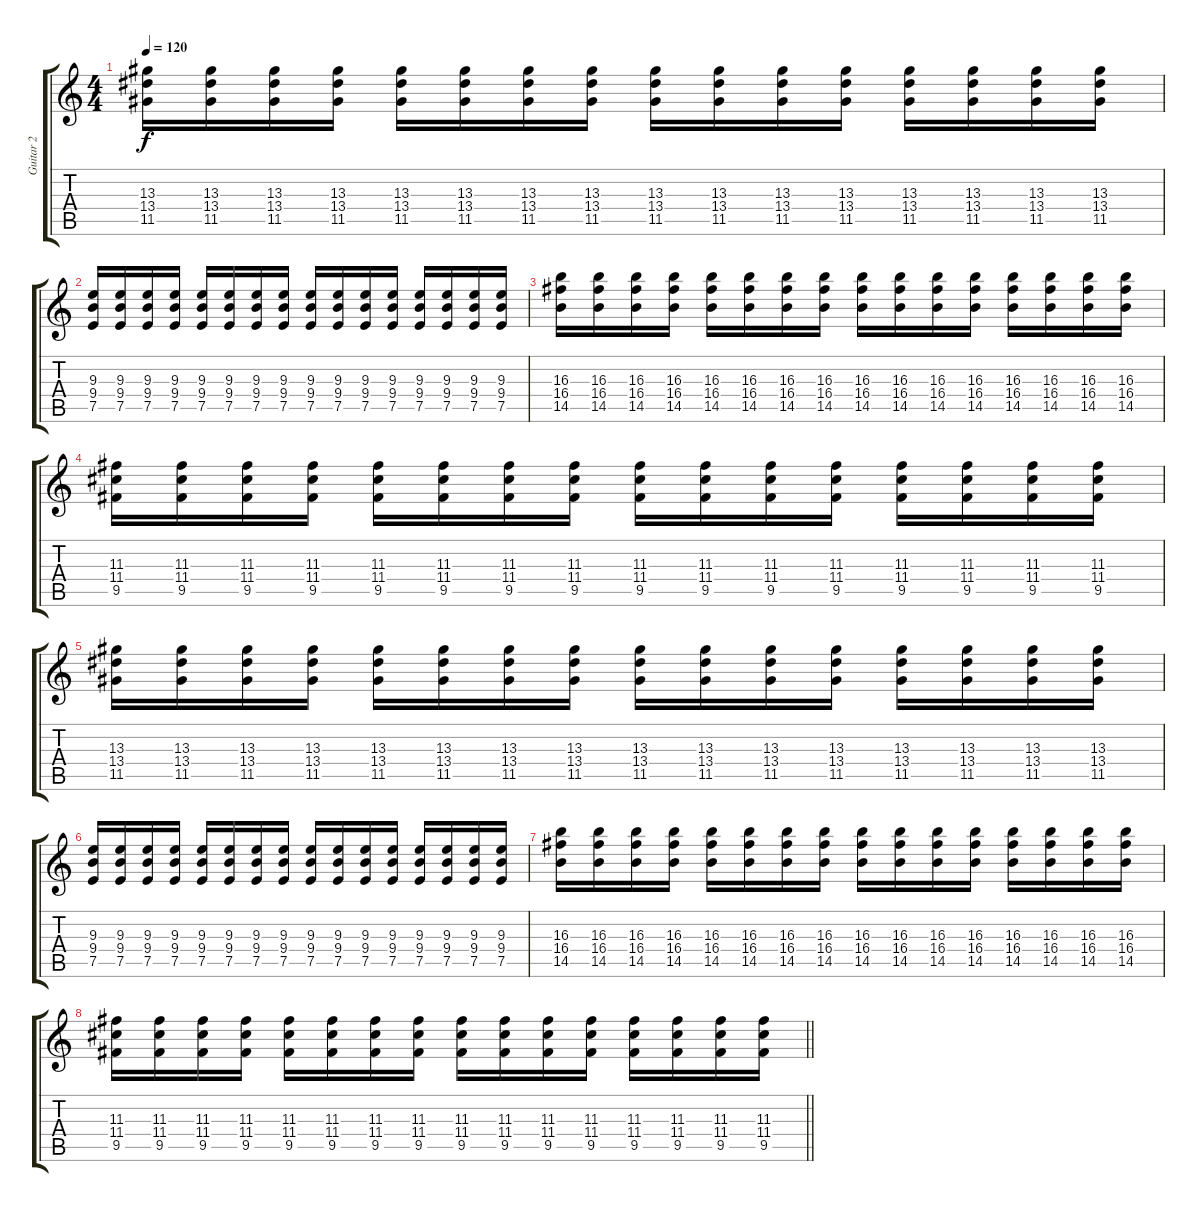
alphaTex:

\track ("Guitar 2" "Guitar 2") {instrument distortionguitar}
\staff {score tabs}
\tuning (E4 B3 G3 D3 A2 E2) {hide}
\ts (4 4)
\tempo 120
\clef g2
\ks c
(13.3 13.4 11.5).16{dy f} (13.3 13.4 11.5).16 (13.3 13.4 11.5).16 (13.3 13.4 11.5).16 (13.3 13.4 11.5).16 (13.3 13.4 11.5).16 (13.3 13.4 11.5).16 (13.3 13.4 11.5).16 (13.3 13.4 11.5).16 (13.3 13.4 11.5).16 (13.3 13.4 11.5).16 (13.3 13.4 11.5).16 (13.3 13.4 11.5).16 (13.3 13.4 11.5).16 (13.3 13.4 11.5).16 (13.3 13.4 11.5).16 |
(9.3 9.4 7.5).16 (9.3 9.4 7.5).16 (9.3 9.4 7.5).16 (9.3 9.4 7.5).16 (9.3 9.4 7.5).16 (9.3 9.4 7.5).16 (9.3 9.4 7.5).16 (9.3 9.4 7.5).16 (9.3 9.4 7.5).16 (9.3 9.4 7.5).16 (9.3 9.4 7.5).16 (9.3 9.4 7.5).16 (9.3 9.4 7.5).16 (9.3 9.4 7.5).16 (9.3 9.4 7.5).16 (9.3 9.4 7.5).16 |
(16.3 16.4 14.5).16 (16.3 16.4 14.5).16 (16.3 16.4 14.5).16 (16.3 16.4 14.5).16 (16.3 16.4 14.5).16 (16.3 16.4 14.5).16 (16.3 16.4 14.5).16 (16.3 16.4 14.5).16 (16.3 16.4 14.5).16 (16.3 16.4 14.5).16 (16.3 16.4 14.5).16 (16.3 16.4 14.5).16 (16.3 16.4 14.5).16 (16.3 16.4 14.5).16 (16.3 16.4 14.5).16 (16.3 16.4 14.5).16 |
(11.3 11.4 9.5).16 (11.3 11.4 9.5).16 (11.3 11.4 9.5).16 (11.3 11.4 9.5).16 (11.3 11.4 9.5).16 (11.3 11.4 9.5).16 (11.3 11.4 9.5).16 (11.3 11.4 9.5).16 (11.3 11.4 9.5).16 (11.3 11.4 9.5).16 (11.3 11.4 9.5).16 (11.3 11.4 9.5).16 (11.3 11.4 9.5).16 (11.3 11.4 9.5).16 (11.3 11.4 9.5).16 (11.3 11.4 9.5).16 |
(13.3 13.4 11.5).16 (13.3 13.4 11.5).16 (13.3 13.4 11.5).16 (13.3 13.4 11.5).16 (13.3 13.4 11.5).16 (13.3 13.4 11.5).16 (13.3 13.4 11.5).16 (13.3 13.4 11.5).16 (13.3 13.4 11.5).16 (13.3 13.4 11.5).16 (13.3 13.4 11.5).16 (13.3 13.4 11.5).16 (13.3 13.4 11.5).16 (13.3 13.4 11.5).16 (13.3 13.4 11.5).16 (13.3 13.4 11.5).16 |
(9.3 9.4 7.5).16 (9.3 9.4 7.5).16 (9.3 9.4 7.5).16 (9.3 9.4 7.5).16 (9.3 9.4 7.5).16 (9.3 9.4 7.5).16 (9.3 9.4 7.5).16 (9.3 9.4 7.5).16 (9.3 9.4 7.5).16 (9.3 9.4 7.5).16 (9.3 9.4 7.5).16 (9.3 9.4 7.5).16 (9.3 9.4 7.5).16 (9.3 9.4 7.5).16 (9.3 9.4 7.5).16 (9.3 9.4 7.5).16 |
(16.3 16.4 14.5).16 (16.3 16.4 14.5).16 (16.3 16.4 14.5).16 (16.3 16.4 14.5).16 (16.3 16.4 14.5).16 (16.3 16.4 14.5).16 (16.3 16.4 14.5).16 (16.3 16.4 14.5).16 (16.3 16.4 14.5).16 (16.3 16.4 14.5).16 (16.3 16.4 14.5).16 (16.3 16.4 14.5).16 (16.3 16.4 14.5).16 (16.3 16.4 14.5).16 (16.3 16.4 14.5).16 (16.3 16.4 14.5).16 |
\barLineRight lightlight
(11.3 11.4 9.5).16 (11.3 11.4 9.5).16 (11.3 11.4 9.5).16 (11.3 11.4 9.5).16 (11.3 11.4 9.5).16 (11.3 11.4 9.5).16 (11.3 11.4 9.5).16 (11.3 11.4 9.5).16 (11.3 11.4 9.5).16 (11.3 11.4 9.5).16 (11.3 11.4 9.5).16 (11.3 11.4 9.5).16 (11.3 11.4 9.5).16 (11.3 11.4 9.5).16 (11.3 11.4 9.5).16 (11.3 11.4 9.5).16
